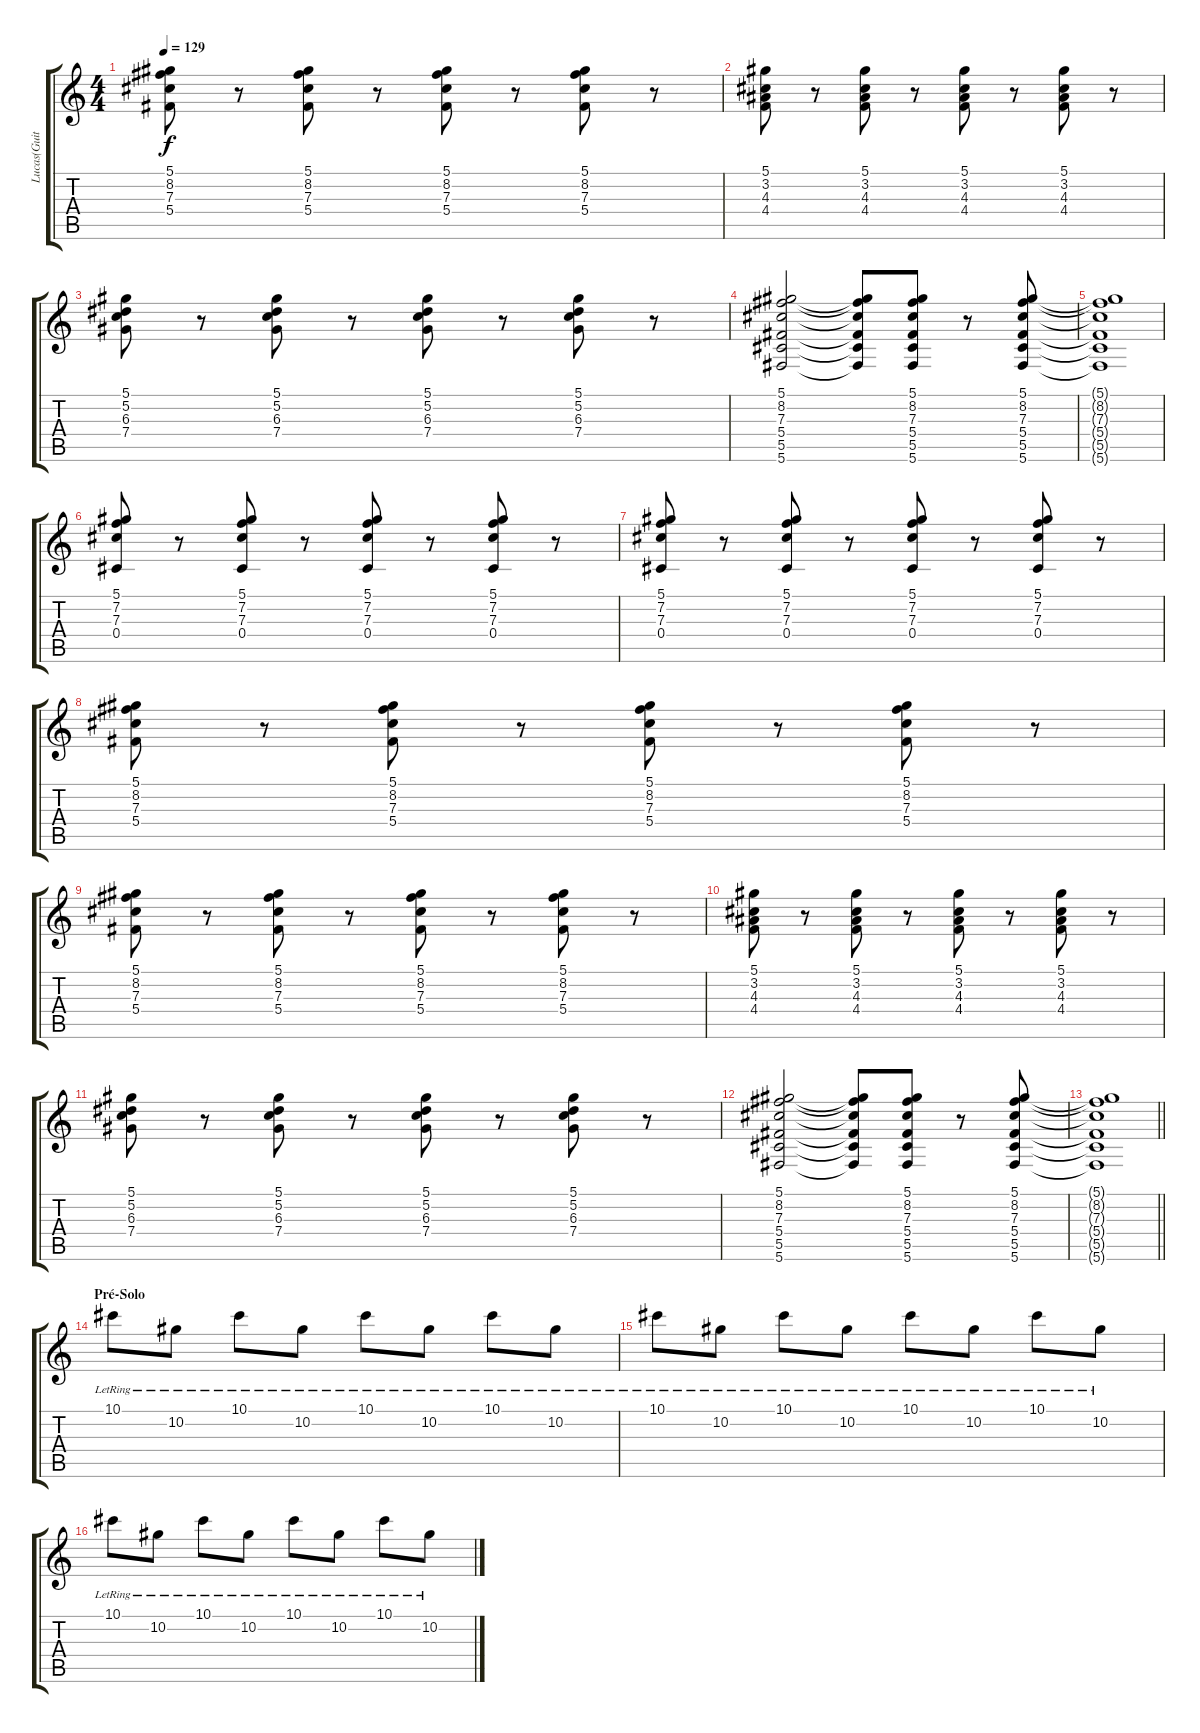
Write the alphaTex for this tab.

\track ("Lucas(Guitarra)" "Lucas(Guit") {instrument acousticguitarsteel}
\staff {score tabs}
\tuning (Eb4 Bb3 Gb3 Db3 Ab2 Db2) {hide}
\ts (4 4)
\tempo 129
\clef g2
\ks c
(5.1 8.2 7.3 5.4).8{dy f} r.8 (5.1 8.2 7.3 5.4).8 r.8 (5.1 8.2 7.3 5.4).8 r.8 (5.1 8.2 7.3 5.4).8 r.8 |
(5.1 3.2 4.3 4.4).8 r.8 (5.1 3.2 4.3 4.4).8 r.8 (5.1 3.2 4.3 4.4).8 r.8 (5.1 3.2 4.3 4.4).8 r.8 |
(5.1 5.2 6.3 7.4).8 r.8 (5.1 5.2 6.3 7.4).8 r.8 (5.1 5.2 6.3 7.4).8 r.8 (5.1 5.2 6.3 7.4).8 r.8 |
(5.1 8.2 7.3 5.4 5.5 5.6).2 (5.1{t} 8.2{t} 7.3{t} 5.4{t} 5.5{t} 5.6{t}).8 (5.1 8.2 7.3 5.4 5.5 5.6).8 r.8 (5.1 8.2 7.3 5.4 5.5 5.6).8 |
(5.1{t} 8.2{t} 7.3{t} 5.4{t} 5.5{t} 5.6{t}).1 |
(5.1 7.2 7.3 0.4).8 r.8 (5.1 7.2 7.3 0.4).8 r.8 (5.1 7.2 7.3 0.4).8 r.8 (5.1 7.2 7.3 0.4).8 r.8 |
(5.1 7.2 7.3 0.4).8 r.8 (5.1 7.2 7.3 0.4).8 r.8 (5.1 7.2 7.3 0.4).8 r.8 (5.1 7.2 7.3 0.4).8 r.8 |
(5.1 8.2 7.3 5.4).8 r.8 (5.1 8.2 7.3 5.4).8 r.8 (5.1 8.2 7.3 5.4).8 r.8 (5.1 8.2 7.3 5.4).8 r.8 |
(5.1 8.2 7.3 5.4).8 r.8 (5.1 8.2 7.3 5.4).8 r.8 (5.1 8.2 7.3 5.4).8 r.8 (5.1 8.2 7.3 5.4).8 r.8 |
(5.1 3.2 4.3 4.4).8 r.8 (5.1 3.2 4.3 4.4).8 r.8 (5.1 3.2 4.3 4.4).8 r.8 (5.1 3.2 4.3 4.4).8 r.8 |
(5.1 5.2 6.3 7.4).8 r.8 (5.1 5.2 6.3 7.4).8 r.8 (5.1 5.2 6.3 7.4).8 r.8 (5.1 5.2 6.3 7.4).8 r.8 |
(5.1 8.2 7.3 5.4 5.5 5.6).2 (5.1{t} 8.2{t} 7.3{t} 5.4{t} 5.5{t} 5.6{t}).8 (5.1 8.2 7.3 5.4 5.5 5.6).8 r.8 (5.1 8.2 7.3 5.4 5.5 5.6).8 |
\barLineRight lightlight
(5.1{t} 8.2{t} 7.3{t} 5.4{t} 5.5{t} 5.6{t}).1 |
\section ("" "Pré-Solo")
10.1{lr}.8{volume 8 instrument electricguitarjazz} 10.2{lr}.8 10.1{lr}.8 10.2{lr}.8 10.1{lr}.8 10.2{lr}.8 10.1{lr}.8 10.2{lr}.8 |
10.1{lr}.8 10.2{lr}.8 10.1{lr}.8 10.2{lr}.8 10.1{lr}.8 10.2{lr}.8 10.1{lr}.8 10.2{lr}.8 |
10.1{lr}.8 10.2{lr}.8 10.1{lr}.8 10.2{lr}.8 10.1{lr}.8 10.2{lr}.8 10.1{lr}.8 10.2{lr}.8
